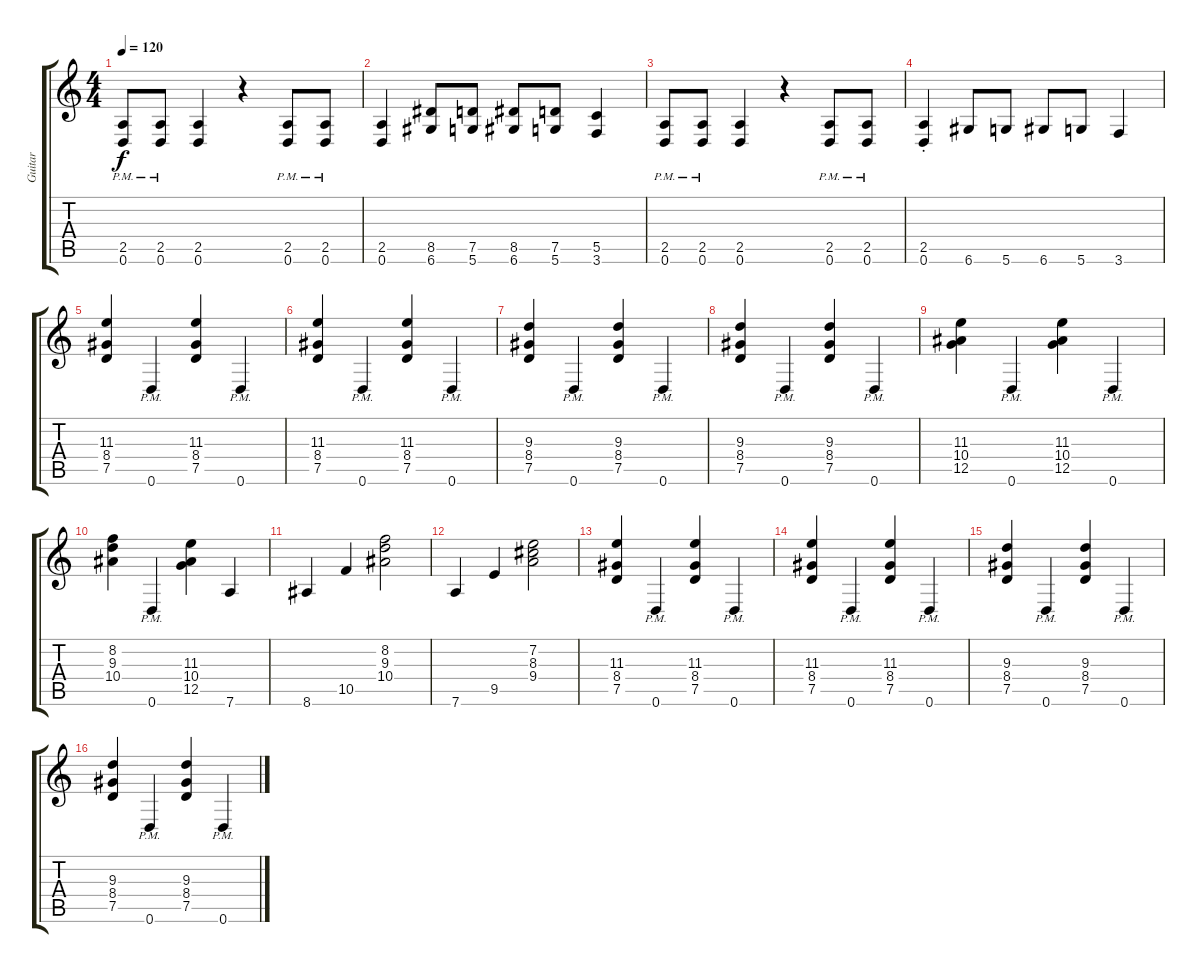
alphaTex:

\track ("Guitar" "Guitar") {instrument distortionguitar}
\staff {score tabs}
\tuning (D4 A3 F3 C3 G2 D2) {hide}
\ts (4 4)
\tempo 120
\clef g2
\ks c
(2.5{pm} 0.6{pm}).8{dy f} (2.5{pm} 0.6{pm}).8 (2.5 0.6).4 r.4 (2.5{pm} 0.6{pm}).8 (2.5{pm} 0.6{pm}).8 |
(2.5 0.6).4 (8.5 6.6).8 (7.5 5.6).8 (8.5 6.6).8 (7.5 5.6).8 (5.5 3.6).4 |
(2.5{pm} 0.6{pm}).8 (2.5{pm} 0.6{pm}).8 (2.5 0.6).4 r.4 (2.5{pm} 0.6{pm}).8 (2.5{pm} 0.6{pm}).8 |
(2.5{st} 0.6{st}).4 6.6.8{instrument guitarharmonics} 5.6.8 6.6.8 5.6.8 3.6.4 |
(11.3 8.4 7.5).4{instrument distortionguitar} 0.6{pm}.4 (11.3 8.4 7.5).4 0.6{pm}.4 |
(11.3 8.4 7.5).4 0.6{pm}.4 (11.3 8.4 7.5).4 0.6{pm}.4 |
(9.3 8.4 7.5).4 0.6{pm}.4 (9.3 8.4 7.5).4 0.6{pm}.4 |
(9.3 8.4 7.5).4 0.6{pm}.4 (9.3 8.4 7.5).4 0.6{pm}.4 |
(11.3 10.4 12.5).4 0.6{pm}.4 (11.3 10.4 12.5).4 0.6{pm}.4 |
(8.2 9.3 10.4).4 0.6{pm}.4 (11.3 10.4 12.5).4 7.6.4 |
8.6.4 10.5.4 (8.2 9.3 10.4).2 |
7.6.4 9.5.4 (7.2 8.3 9.4).2 |
(11.3 8.4 7.5).4 0.6{pm}.4 (11.3 8.4 7.5).4 0.6{pm}.4 |
(11.3 8.4 7.5).4 0.6{pm}.4 (11.3 8.4 7.5).4 0.6{pm}.4 |
(9.3 8.4 7.5).4 0.6{pm}.4 (9.3 8.4 7.5).4 0.6{pm}.4 |
(9.3 8.4 7.5).4 0.6{pm}.4 (9.3 8.4 7.5).4 0.6{pm}.4
